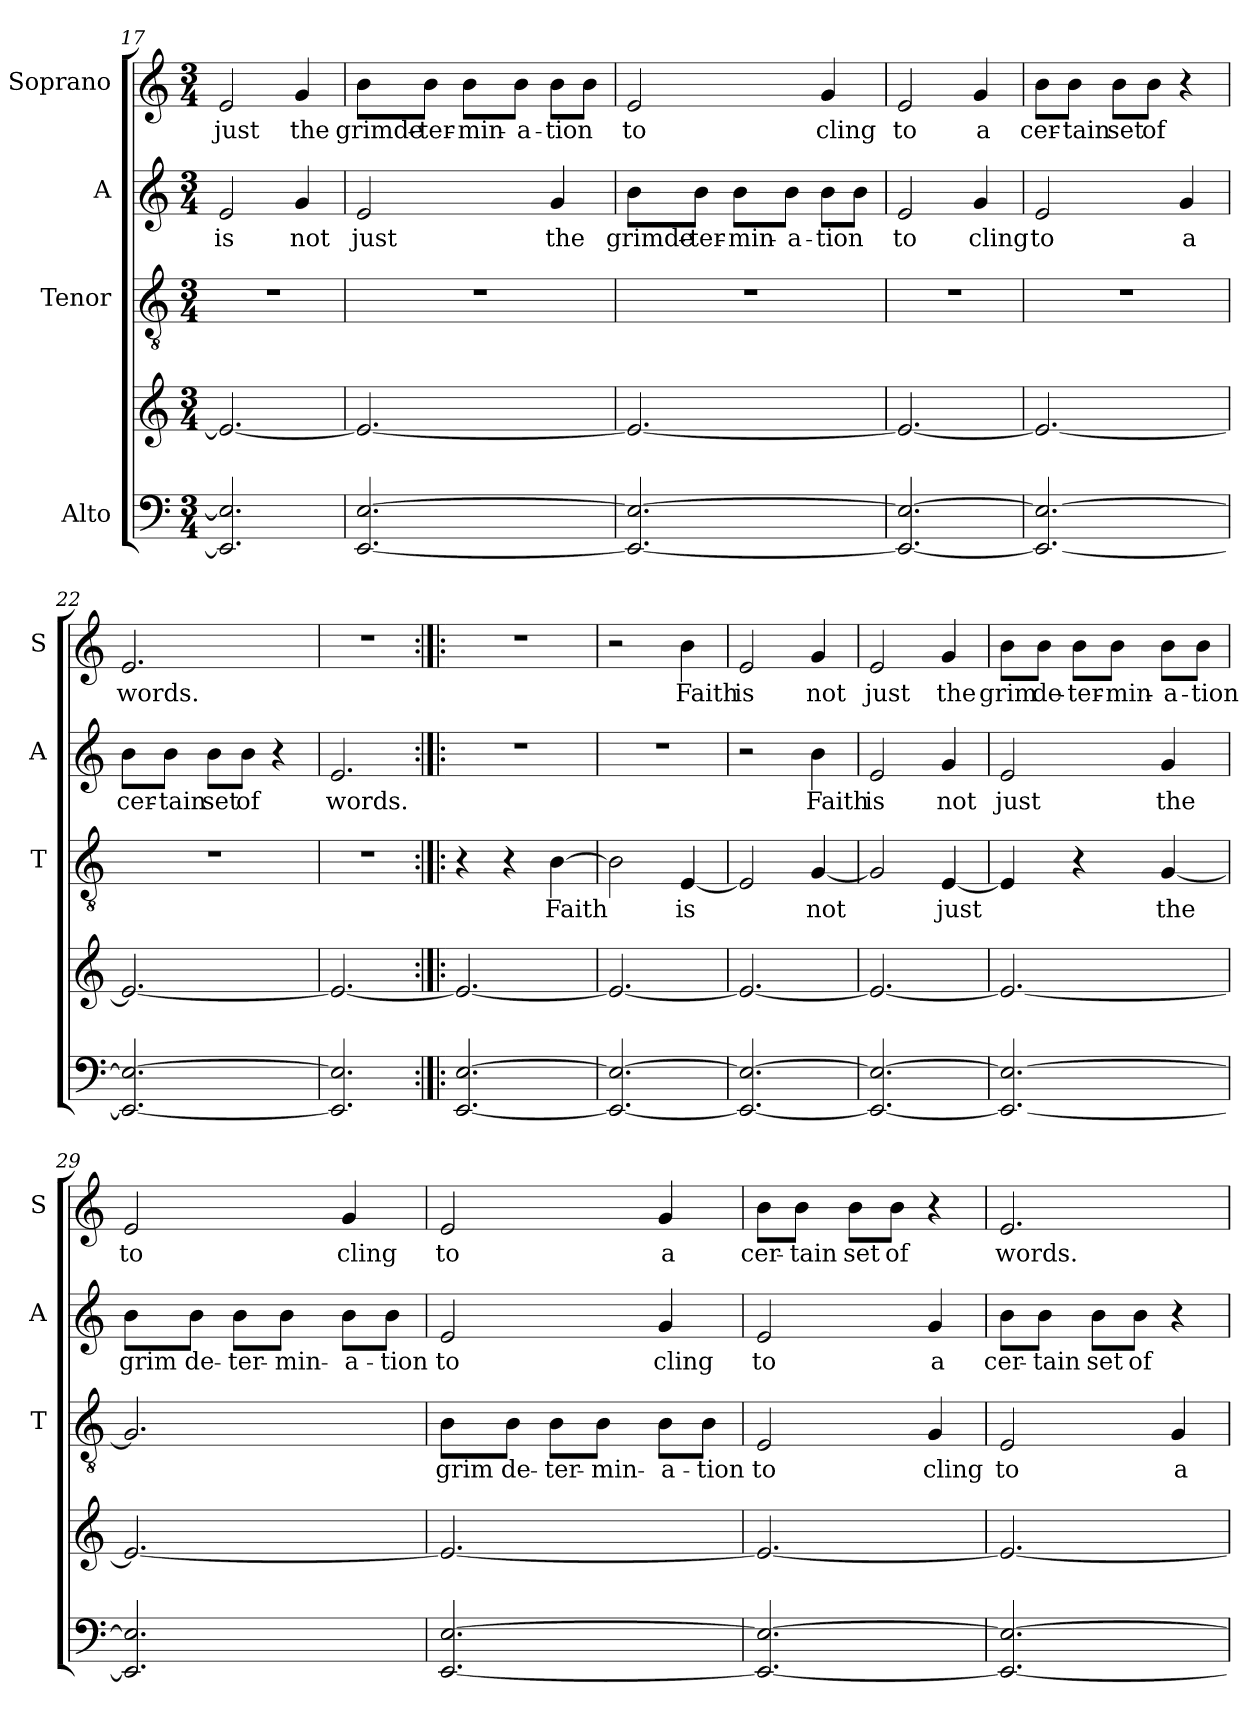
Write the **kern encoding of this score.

**kern	**kern	**kern	**text	**kern	**text	**kern	**text
*part4	*part4	*part3	*part3	*part2	*part2	*part1	*part1
*staff5	*staff4	*staff3	*staff3	*staff2	*staff2	*staff1	*staff1
*I"Alto	*	*I"Tenor	*	*I"A	*	*I"Soprano	*
*	*	*I'T	*	*I'A	*	*I'S	*
*clefF4	*clefG2	*clefGv2	*	*clefG2	*	*clefG2	*
*k[]	*k[]	*k[]	*	*k[]	*	*k[]	*
*C:	*C:	*C:	*	*C:	*	*C:	*
*M3/4	*M3/4	*M3/4	*	*M3/4	*	*M3/4	*
=17	=17	=17	=17	=17	=17	=17	=17
!	!	!LO:N:vis=1	!	!	!LO:LY:b	!	!LO:LY:b
2.EE/] 2.E/]	2.e/_	2.r	.	2e/	is	2e/	just
!	!	!	!	!	!LO:LY:b	!	!LO:LY:b
.	.	.	.	4g/	not	4g/	the
!!LO:PB:g=z
=18	=18	=18	=18	=18	=18	=18	=18
!	!	!LO:N:vis=1	!	!	!LO:LY:b	!	!LO:LY:b
[<2.EE/ [>2.E/	2.e/_	2.r	.	2e/	just	8b\L	grimde-
!	!	!	!	!	!	!	!LO:LY:b
.	.	.	.	.	.	8b\J	-ter-
!	!	!	!	!	!	!	!LO:LY:b
.	.	.	.	.	.	8b\L	-min-
!	!	!	!	!	!	!	!LO:LY:b
.	.	.	.	.	.	8b\J	-a-
!	!	!	!	!	!LO:LY:b	!	!LO:LY:b:rj
.	.	.	.	4g/	the	8b\L	-tion
.	.	.	.	.	.	8b\J	.
=19	=19	=19	=19	=19	=19	=19	=19
!	!	!LO:N:vis=1	!	!	!LO:LY:b	!	!LO:LY:b
2.EE/_ 2.E/_	2.e/_	2.r	.	8b\L	grimde-	2e/	to
!	!	!	!	!	!LO:LY:b	!	!
.	.	.	.	8b\J	-ter-	.	.
!	!	!	!	!	!LO:LY:b	!	!
.	.	.	.	8b\L	-min-	.	.
!	!	!	!	!	!LO:LY:b	!	!
.	.	.	.	8b\J	-a-	.	.
!	!	!	!	!	!LO:LY:b:rj	!	!LO:LY:b
.	.	.	.	8b\L	-tion	4g/	cling
.	.	.	.	8b\J	.	.	.
=20	=20	=20	=20	=20	=20	=20	=20
!	!	!LO:N:vis=1	!	!	!LO:LY:b	!	!LO:LY:b
2.EE/_ 2.E/_	2.e/_	2.r	.	2e/	to	2e/	to
!	!	!	!	!	!LO:LY:b	!	!LO:LY:b
.	.	.	.	4g/	cling	4g/	a
=21	=21	=21	=21	=21	=21	=21	=21
!	!	!LO:N:vis=1	!	!	!LO:LY:b	!	!LO:LY:b
2.EE/_ 2.E/_	2.e/_	2.r	.	2e/	to	8b\L	cer-
!	!	!	!	!	!	!	!LO:LY:b:rj
.	.	.	.	.	.	8b\J	-tain
!	!	!	!	!	!	!	!LO:LY:b
.	.	.	.	.	.	8b\L	set
!	!	!	!	!	!	!	!LO:LY:b
.	.	.	.	.	.	8b\J	of
!	!	!	!	!	!LO:LY:b	!	!
.	.	.	.	4g/	a	4r	.
=22	=22	=22	=22	=22	=22	=22	=22
!	!	!LO:N:vis=1	!	!	!LO:LY:b	!	!LO:LY:b
2.EE/_ 2.E/_	2.e/_	2.r	.	8b\L	cer-	2.e/	words.
!	!	!	!	!	!LO:LY:b:rj	!	!
.	.	.	.	8b\J	-tain	.	.
!	!	!	!	!	!LO:LY:b	!	!
.	.	.	.	8b\L	set	.	.
!	!	!	!	!	!LO:LY:b	!	!
.	.	.	.	8b\J	of	.	.
.	.	.	.	4r	.	.	.
=23	=23	=23	=23	=23	=23	=23	=23
!	!	!LO:N:vis=1	!	!	!LO:LY:b	!LO:N:vis=1	!
2.EE/] 2.E/]	2.e/_	2.r	.	2.e/	words.	2.r	.
!!LO:LB:g=z
=24:|!|:	=24:|!|:	=24:|!|:	=24:|!|:	=24:|!|:	=24:|!|:	=24:|!|:	=24:|!|:
!	!	!	!	!LO:N:vis=1	!	!LO:N:vis=1	!
[<2.EE/ [>2.E/	2.e/_	4r	.	2.r	.	2.r	.
.	.	4r	.	.	.	.	.
!	!	!	!LO:LY:b	!	!	!	!
.	.	[>4B\	Faith	.	.	.	.
=25	=25	=25	=25	=25	=25	=25	=25
!	!	!	!	!LO:N:vis=1	!	!	!
2.EE/_ 2.E/_	2.e/_	2B\]	.	2.r	.	2r	.
!	!	!	!LO:LY:b	!	!	!	!LO:LY:b
.	.	[<4E/	is	.	.	4b\	Faith
=26	=26	=26	=26	=26	=26	=26	=26
!	!	!	!	!	!	!	!LO:LY:b
2.EE/_ 2.E/_	2.e/_	2E/]	.	2r	.	2e/	is
!	!	!	!LO:LY:b	!	!LO:LY:b	!	!LO:LY:b
.	.	[<4G/	not	4b\	Faith	4g/	not
=27	=27	=27	=27	=27	=27	=27	=27
!	!	!	!	!	!LO:LY:b	!	!LO:LY:b
2.EE/_ 2.E/_	2.e/_	2G/]	.	2e/	is	2e/	just
!	!	!	!LO:LY:b	!	!LO:LY:b	!	!LO:LY:b
.	.	[<4E/	just	4g/	not	4g/	the
=28	=28	=28	=28	=28	=28	=28	=28
!	!	!	!	!	!LO:LY:b	!	!LO:LY:b
2.EE/_ 2.E/_	2.e/_	4E/]	.	2e/	just	8b\L	grim
!	!	!	!	!	!	!	!LO:LY:b
.	.	.	.	.	.	8b\J	de-
!	!	!	!	!	!	!	!LO:LY:b
.	.	4r	.	.	.	8b\L	-ter-
!	!	!	!	!	!	!	!LO:LY:b
.	.	.	.	.	.	8b\J	-min-
!	!	!	!LO:LY:b	!	!LO:LY:b	!	!LO:LY:b
.	.	[<4G/	the	4g/	the	8b\L	-a-
!	!	!	!	!	!	!	!LO:LY:b:rj
.	.	.	.	.	.	8b\J	-tion
=29	=29	=29	=29	=29	=29	=29	=29
!	!	!	!	!	!LO:LY:b	!	!LO:LY:b
2.EE/] 2.E/]	2.e/_	2.G/]	.	8b\L	grim	2e/	to
!	!	!	!	!	!LO:LY:b	!	!
.	.	.	.	8b\J	de-	.	.
!	!	!	!	!	!LO:LY:b	!	!
.	.	.	.	8b\L	-ter-	.	.
!	!	!	!	!	!LO:LY:b	!	!
.	.	.	.	8b\J	-min-	.	.
!	!	!	!	!	!LO:LY:b	!	!LO:LY:b
.	.	.	.	8b\L	-a-	4g/	cling
!	!	!	!	!	!LO:LY:b:rj	!	!
.	.	.	.	8b\J	-tion	.	.
!!LO:PB:g=z
=30	=30	=30	=30	=30	=30	=30	=30
!	!	!	!LO:LY:b	!	!LO:LY:b	!	!LO:LY:b
[<2.EE/ [>2.E/	2.e/_	8B\L	grim	2e/	to	2e/	to
!	!	!	!LO:LY:b	!	!	!	!
.	.	8B\J	de-	.	.	.	.
!	!	!	!LO:LY:b	!	!	!	!
.	.	8B\L	-ter-	.	.	.	.
!	!	!	!LO:LY:b	!	!	!	!
.	.	8B\J	-min-	.	.	.	.
!	!	!	!LO:LY:b	!	!LO:LY:b	!	!LO:LY:b
.	.	8B\L	-a-	4g/	cling	4g/	a
!	!	!	!LO:LY:b:rj	!	!	!	!
.	.	8B\J	-tion	.	.	.	.
=31	=31	=31	=31	=31	=31	=31	=31
!	!	!	!LO:LY:b	!	!LO:LY:b	!	!LO:LY:b
2.EE/_ 2.E/_	2.e/_	2E/	to	2e/	to	8b\L	cer-
!	!	!	!	!	!	!	!LO:LY:b:rj
.	.	.	.	.	.	8b\J	-tain
!	!	!	!	!	!	!	!LO:LY:b
.	.	.	.	.	.	8b\L	set
!	!	!	!	!	!	!	!LO:LY:b
.	.	.	.	.	.	8b\J	of
!	!	!	!LO:LY:b	!	!LO:LY:b	!	!
.	.	4G/	cling	4g/	a	4r	.
=32	=32	=32	=32	=32	=32	=32	=32
!	!	!	!LO:LY:b	!	!LO:LY:b	!	!LO:LY:b
2.EE/_ 2.E/_	2.e/_	2E/	to	8b\L	cer-	2.e/	words.
!	!	!	!	!	!LO:LY:b:rj	!	!
.	.	.	.	8b\J	-tain	.	.
!	!	!	!	!	!LO:LY:b	!	!
.	.	.	.	8b\L	set	.	.
!	!	!	!	!	!LO:LY:b	!	!
.	.	.	.	8b\J	of	.	.
!	!	!	!LO:LY:b	!	!	!	!
.	.	4G/	a	4r	.	.	.
=	=	=	=	=	=	=	=
*-	*-	*-	*-	*-	*-	*-	*-
